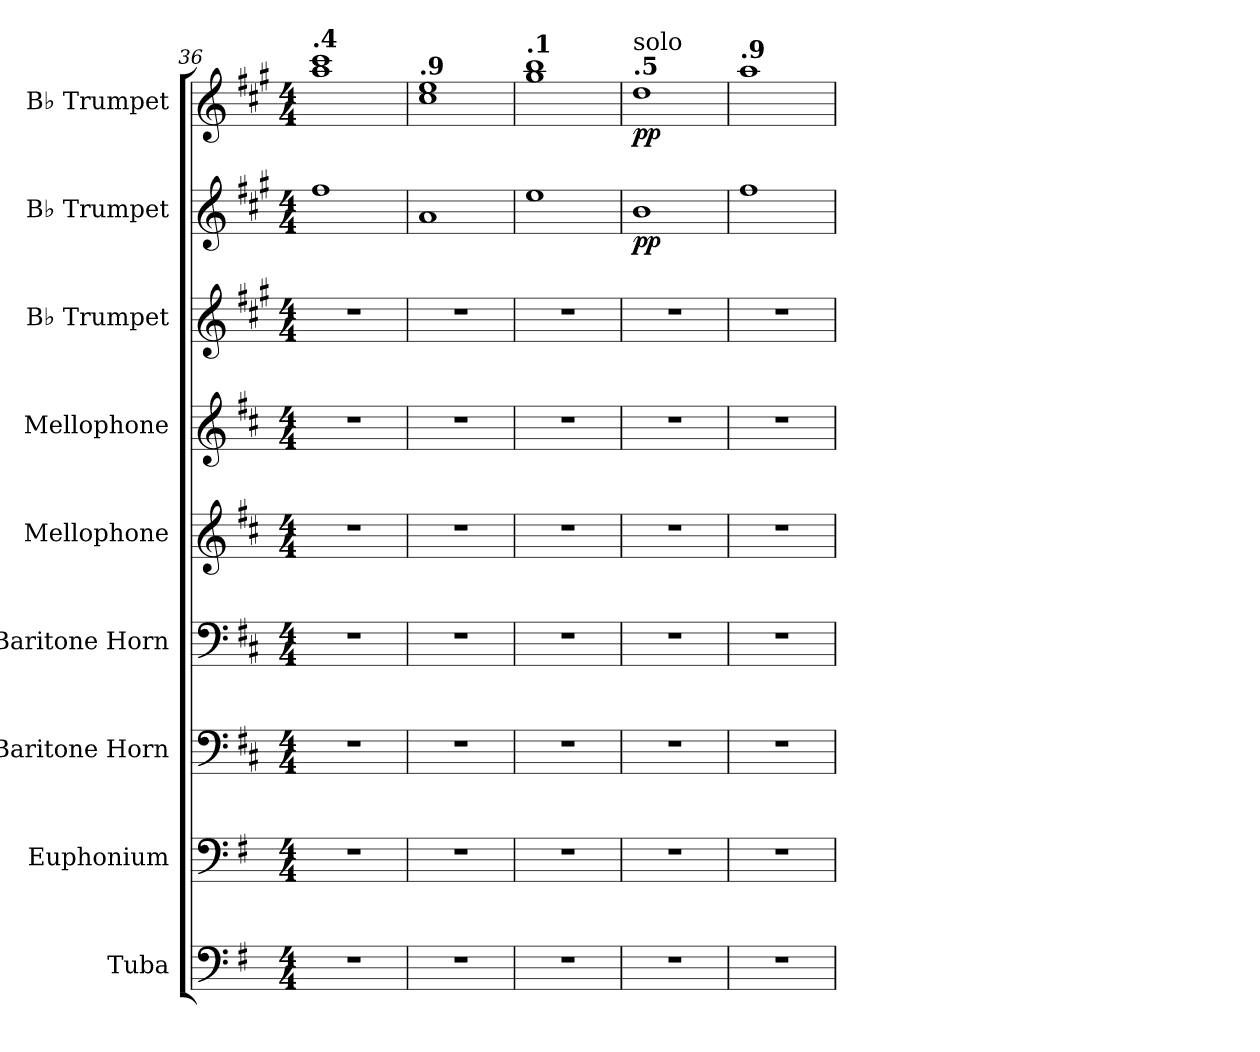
**kern	**kern	**kern	**kern	**kern	**kern	**kern	**kern	**dynam	**kern	**dynam
*part9	*part8	*part7	*part6	*part5	*part4	*part3	*part2	*part2	*part1	*part1
*staff9	*staff8	*staff7	*staff6	*staff5	*staff4	*staff3	*staff2	*staff2	*staff1	*staff1
*I"Tuba	*I"Euphonium	*I"Baritone Horn	*I"Baritone Horn	*I"Mellophone	*I"Mellophone	*I"B♭ Trumpet	*I"B♭ Trumpet	*	*I"B♭ Trumpet	*
*I'Tba.	*I'Euph.	*I'Bar. Hn.	*I'Bar. Hn.	*I'Mello.	*I'Mello.	*I'B♭ Tpt.	*I'B♭ Tpt.	*	*I'B♭ Tpt.	*
*clefF4	*clefF4	*clefF4	*clefF4	*clefG2	*clefG2	*clefG2	*clefG2	*	*clefG2	*
*	*	*ITrd4c7	*ITrd4c7	*ITrd4c7	*ITrd4c7	*ITrd1c2	*ITrd1c2	*	*ITrd1c2	*
*k[f#]	*k[f#]	*k[f#]	*k[f#]	*k[f#]	*k[f#]	*k[f#]	*k[f#]	*	*k[f#]	*
*M4/4	*M4/4	*M4/4	*M4/4	*M4/4	*M4/4	*M4/4	*M4/4	*	*M4/4	*
*MM62	*MM62	*MM62	*MM62	*MM62	*MM62	*MM62	*MM62	*	*MM62	*
=36	=36	=36	=36	=36	=36	=36	=36	=36	=36	=36
!	!	!	!	!	!	!	!	!	!LO:TX:a:B:t=.4	!
1r	1r	1r	1r	1r	1r	1r	1ee	.	1gg 1bb	.
=37	=37	=37	=37	=37	=37	=37	=37	=37	=37	=37
*	*	*	*	*	*	*	*	*	*MM61	*
!	!	!	!	!	!	!	!	!	!LO:TX:a:B:t=.9	!
1r	1r	1r	1r	1r	1r	1r	1g	.	1b 1dd	.
=38	=38	=38	=38	=38	=38	=38	=38	=38	=38	=38
*	*	*	*	*	*	*	*	*	*MM59	*
!	!	!	!	!	!	!	!	!	!LO:TX:a:B:t=.1	!
1r	1r	1r	1r	1r	1r	1r	1dd	.	1ff# 1aa	.
=39	=39	=39	=39	=39	=39	=39	=39	=39	=39	=39
*	*	*	*	*	*	*	*	*	*MM58	*
!	!	!	!	!	!	!	!	!	!LO:TX:a:B:t=.5	!
!	!	!	!	!	!	!	!	!	!LO:TX:a:t=solo	!
!	!	!	!	!	!	!	!	!LO:DY:b	!	!LO:DY:b
1r	1r	1r	1r	1r	1r	1r	1a	pp	1cc	pp
=40	=40	=40	=40	=40	=40	=40	=40	=40	=40	=40
*	*	*	*	*	*	*	*	*	*MM57	*
!	!	!	!	!	!	!	!	!	!LO:TX:a:B:t=.9	!
1r	1r	1r	1r	1r	1r	1r	1ee	.	1gg	.
=	=	=	=	=	=	=	=	=	=	=
*-	*-	*-	*-	*-	*-	*-	*-	*-	*-	*-
